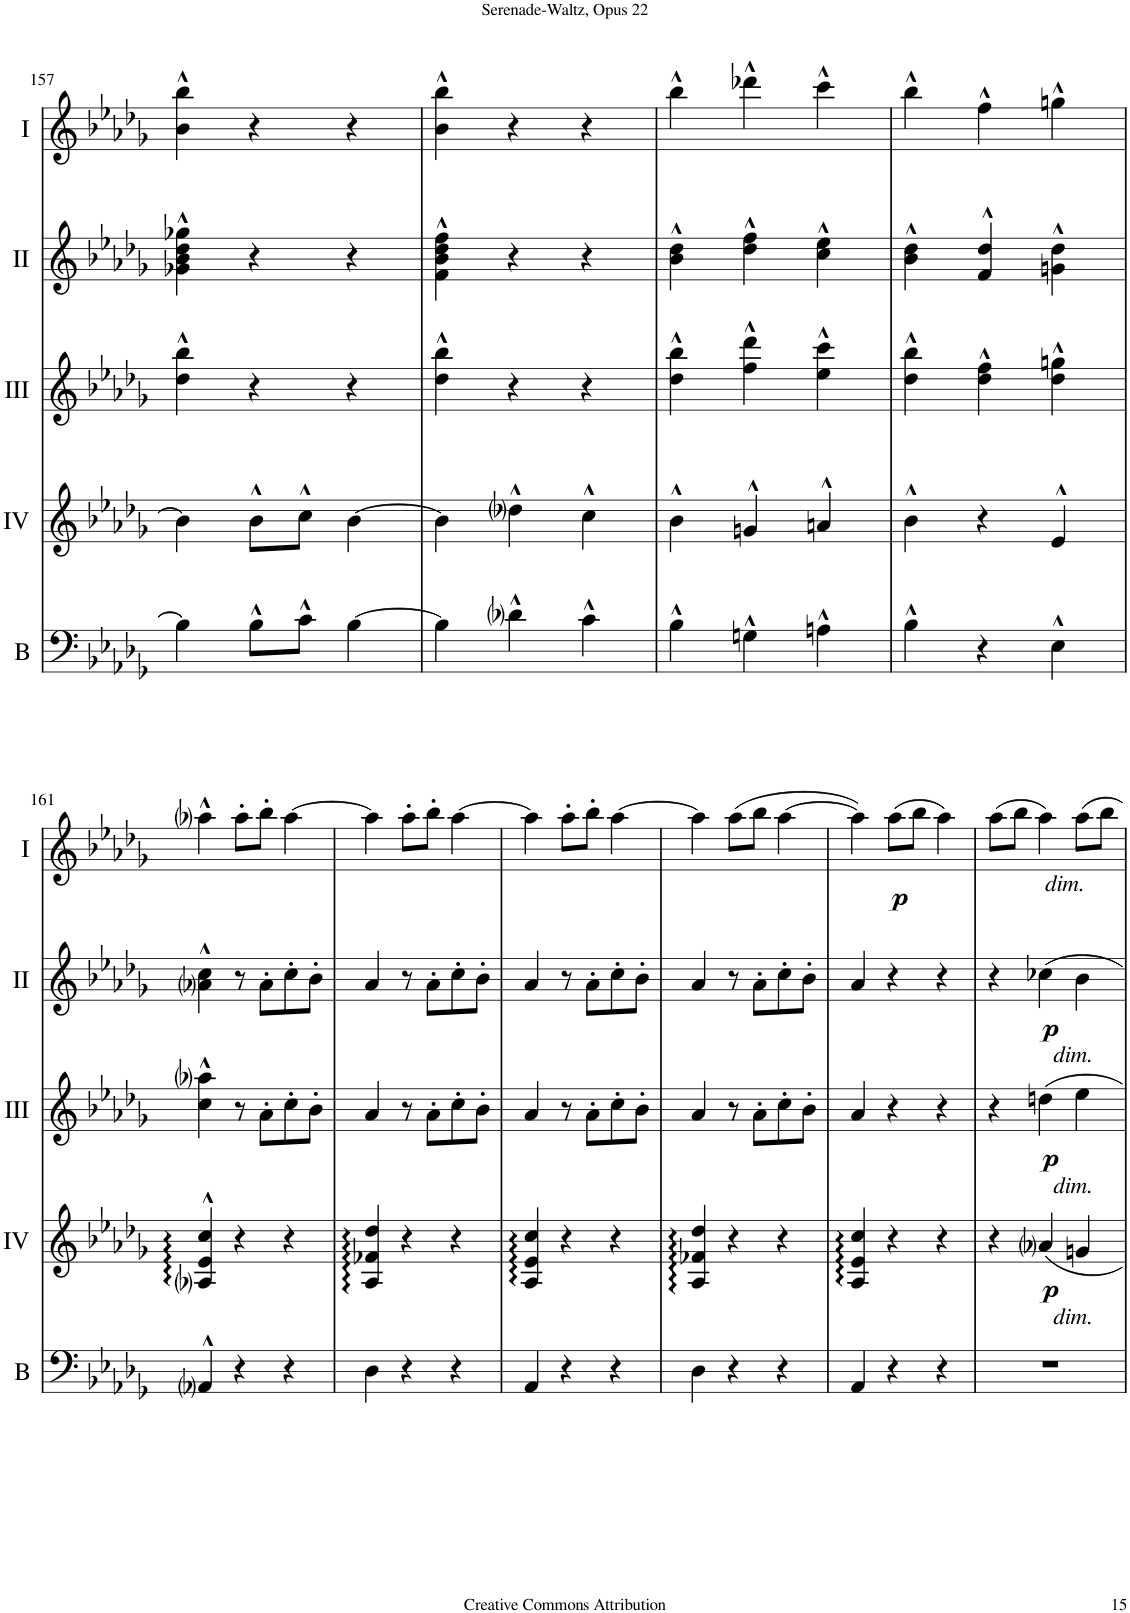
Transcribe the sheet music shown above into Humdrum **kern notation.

**kern	**kern	**dynam	**kern	**dynam	**kern	**dynam	**kern	**dynam
*part5	*part4	*part4	*part3	*part3	*part2	*part2	*part1	*part1
*staff5	*staff4	*staff4	*staff3	*staff3	*staff2	*staff2	*staff1	*staff1
*I"Bass	*I"Acc. 4	*	*I"Acc. 3	*	*I"Acc. 2	*	*I"Acc. 1	*
*I'B	*	*	*	*	*	*	*	*
!!LO:PB:g=z
*clefF4	*clefG2	*	*clefG2	*	*clefG2	*	*clefG2	*
*Trd7c12	*Trd7c12	*	*Trd7c12	*	*	*	*	*
*k[b-e-a-d-g-]	*k[b-e-a-d-g-]	*	*k[b-e-a-d-g-]	*	*k[b-e-a-d-g-]	*	*k[b-e-a-d-g-]	*
*M3/4	*M3/4	*	*M3/4	*	*M3/4	*	*M3/4	*
=157	=157	=157	=157	=157	=157	=157	=157	=157
4B-\]	4b-\]	.	4dd-\^^ 4bb-\^^	.	4g-X\^^ 4b-\^^ 4dd-\^^ 4gg-X\^^	.	4b-\^^ 4bb-\^^	.
8B-^^\L	8b-^^\L	.	4r	.	4r	.	4r	.
8c^^\J	8cc^^\J	.	.	.	.	.	.	.
[4B-\	[4b-\	.	4r	.	4r	.	4r	.
=158	=158	=158	=158	=158	=158	=158	=158	=158
4B-\]	4b-\]	.	4dd-\^^ 4bb-\^^	.	4f\^^ 4b-\^^ 4dd-\^^ 4ff\^^	.	4b-\^^ 4bb-\^^	.
4d-i^^\	4dd-i^^\	.	4r	.	4r	.	4r	.
4c^^\	4cc^^\	.	4r	.	4r	.	4r	.
=159	=159	=159	=159	=159	=159	=159	=159	=159
4B-^^\	4b-^^\	.	4dd-\^^ 4bb-\^^	.	4b-\^^ 4dd-\^^	.	4bb-^^\	.
4Gn^^\	4gn^^/	.	4ff\^^ 4ddd-\^^	.	4dd-\^^ 4ff\^^	.	4ddd-X^^\	.
4An^^\	4an^^/	.	4ee-\^^ 4ccc\^^	.	4cc\^^ 4ee-\^^	.	4ccc^^\	.
=160	=160	=160	=160	=160	=160	=160	=160	=160
4B-^^\	4b-^^\	.	4dd-\^^ 4bb-\^^	.	4b-\^^ 4dd-\^^	.	4bb-^^\	.
4r	4r	.	4dd-\^^ 4ff\^^	.	4f/^^ 4dd-/^^	.	4ff^^\	.
4E-^^\	4e-^^/	.	4dd-\^^ 4ggn\^^	.	4gn\^^ 4dd-\^^	.	4ggn^^\	.
!!LO:LB:g=z
=161	=161	=161	=161	=161	=161	=161	=161	=161
4AA-i^^/	4A-i/::^^ 4e-/::^^ 4cc/::^^	.	4cc\^^ 4aa-i\^^	.	4a-i\^^ 4cc\^^	.	4aa-i^^\	.
4r	4r	.	8r	.	8r	.	8aa-'\L	.
.	.	.	8a-'\L	.	8a-'\L	.	8bb-'\J	.
4r	4r	.	8cc'\	.	8cc'\	.	[4aa-\	.
.	.	.	8b-'\J	.	8b-'\J	.	.	.
=162	=162	=162	=162	=162	=162	=162	=162	=162
4D-\	4A-/:: 4f-X/:: 4dd-/::	.	4a-/	.	4a-/	.	4aa-\]	.
4r	4r	.	8r	.	8r	.	8aa-'\L	.
.	.	.	8a-'\L	.	8a-'\L	.	8bb-'\J	.
4r	4r	.	8cc'\	.	8cc'\	.	[4aa-\	.
.	.	.	8b-'\J	.	8b-'\J	.	.	.
=163	=163	=163	=163	=163	=163	=163	=163	=163
4AA-/	4A-/:: 4e-/:: 4cc/::	.	4a-/	.	4a-/	.	4aa-\]	.
4r	4r	.	8r	.	8r	.	8aa-'\L	.
.	.	.	8a-'\L	.	8a-'\L	.	8bb-'\J	.
4r	4r	.	8cc'\	.	8cc'\	.	[4aa-\	.
.	.	.	8b-'\J	.	8b-'\J	.	.	.
=164	=164	=164	=164	=164	=164	=164	=164	=164
4D-\	4A-/:: 4f-X/:: 4dd-/::	.	4a-/	.	4a-/	.	4aa-\]	.
4r	4r	.	8r	.	8r	.	(8aa-\L	.
.	.	.	8a-'\L	.	8a-'\L	.	8bb-\J	.
4r	4r	.	8cc'\	.	8cc'\	.	[4aa-\	.
.	.	.	8b-'\J	.	8b-'\J	.	.	.
=165	=165	=165	=165	=165	=165	=165	=165	=165
4AA-/	4A-/:: 4e-/:: 4cc/::	.	4a-/	.	4a-/	.	4aa-\])	.
!	!	!	!	!	!	!	!	!LO:DY:b
4r	4r	.	4r	.	4r	.	(8aa-\L	p
.	.	.	.	.	.	.	8bb-\J	.
4r	4r	.	4r	.	4r	.	4aa-\)	.
=166	=166	=166	=166	=166	=166	=166	=166	=166
2.r	4r	.	4r	.	4r	.	(8aa-\L	.
.	.	.	.	.	.	.	8bb-\J	.
!	!	!	!	!	!	!	!LO:TX:b:i:t=dim.	!
!	!	!	!	!	!LO:TX:b:i:t=dim.	!	!	!
!	!	!	!LO:TX:b:i:t=dim.	!	!	!	!	!
!	!LO:TX:b:i:t=dim.	!	!	!	!	!	!	!
!	!	!LO:DY:b	!	!LO:DY:b	!	!LO:DY:b	!	!
.	4a-i/	p	4ddn\	p	4cc-X\	p	4aa-\)	.
.	4gn/	.	4ee-\	.	4b-\	.	8aa-\L	.
.	.	.	.	.	.	.	8bb-\J	.
=	=	=	=	=	=	=	=	=
*-	*-	*-	*-	*-	*-	*-	*-	*-
